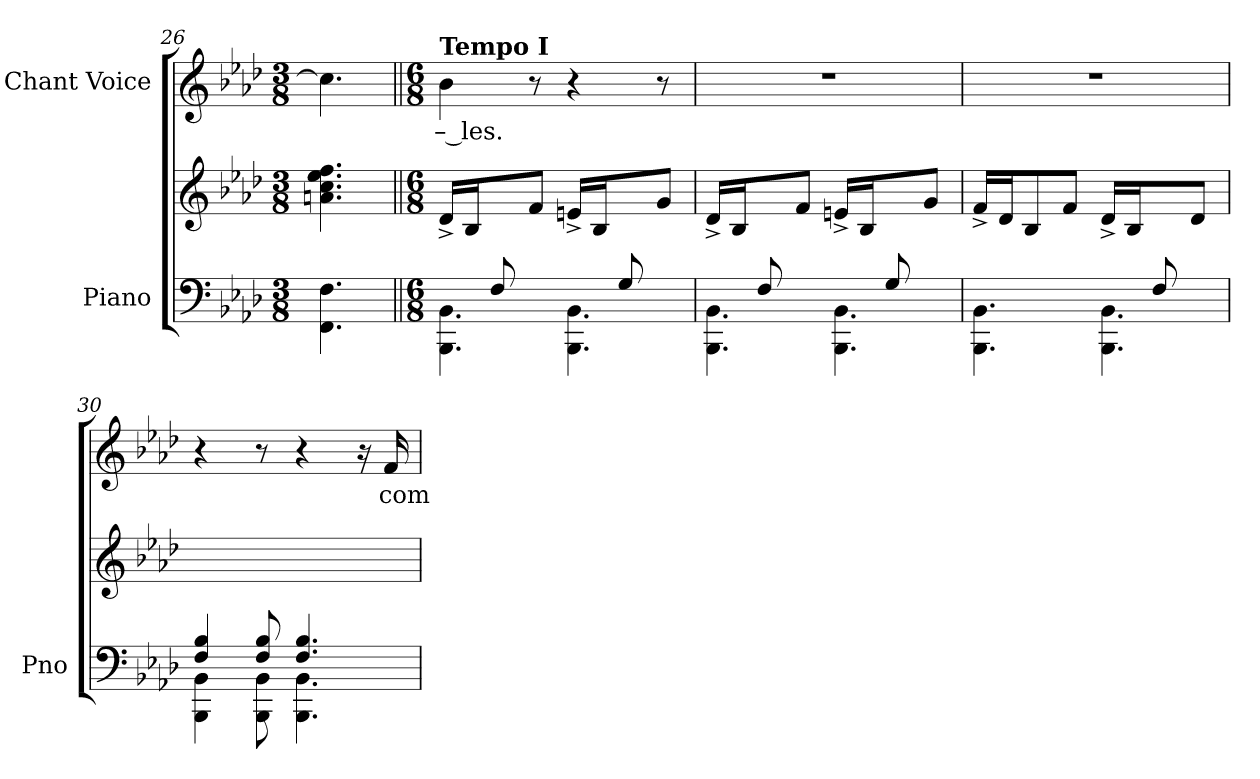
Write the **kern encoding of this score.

**kern	**kern	**kern	**text
*part2	*part2	*part1	*part1
*staff3	*staff2	*staff1	*staff1
*I"Piano	*	*I"Chant Voice	*
*I'Pno	*	*	*
*clefF4	*clefG2	*clefG2	*
*k[b-e-a-d-]	*k[b-e-a-d-]	*k[b-e-a-d-]	*
*M3/8	*M3/8	*M3/8	*
=26	=26	=26	=26
4.FF\ 4.F\	4.an\ 4.cc\ 4.ee-\ 4.ff\	4.cc\]	.
=27||	=27||	=27||	=27||
*M6/8	*M6/8	*M6/8	*
*^	*	*	*
!	!	!	!LO:TX:a:B:t=Tempo I	!
8ryy	4.BBB-\ 4.BB-\	16d-^>/LL	4b-\	-– les.
.	.	16B-/J	.	.
8F/	.	8ryy	.	.
4ryy	.	8f/J	8r	.
.	4.BBB-\ 4.BB-\	16en^>/LL	4r	.
.	.	16B-/J	.	.
8G/	.	8ryy	.	.
8ryy	.	8g/J	8r	.
=28	=28	=28	=28	=28
8ryy	4.BBB-\ 4.BB-\	16d-^>/LL	2.r	.
.	.	16B-/J	.	.
8F/	.	8ryy	.	.
4ryy	.	8f/J	.	.
.	4.BBB-\ 4.BB-\	16en^>/LL	.	.
.	.	16B-/J	.	.
8G/	.	8ryy	.	.
8ryy	.	8g/J	.	.
=29	=29	=29	=29	=29
2ryy	4.BBB-\ 4.BB-\	16f^>/LL	2.r	.
.	.	16d-/J	.	.
.	.	8B-/	.	.
.	.	8f/J	.	.
.	4.BBB-\ 4.BB-\	16d-^>/LL	.	.
.	.	16B-/J	.	.
8F/	.	8ryy	.	.
8ryy	.	8d-/J	.	.
=30	=30	=30	=30	=30
4F/ 4B-/	4BBB-\ 4BB-\	2.ryy	4r	.
8F/ 8B-/	8BBB-\ 8BB-\	.	8r	.
4.F/ 4.B-/	4.BBB-\ 4.BB-\	.	4r	.
.	.	.	16r	.
.	.	.	16f/	com-
*v	*v	*	*	*
=	=	=	=
*-	*-	*-	*-
